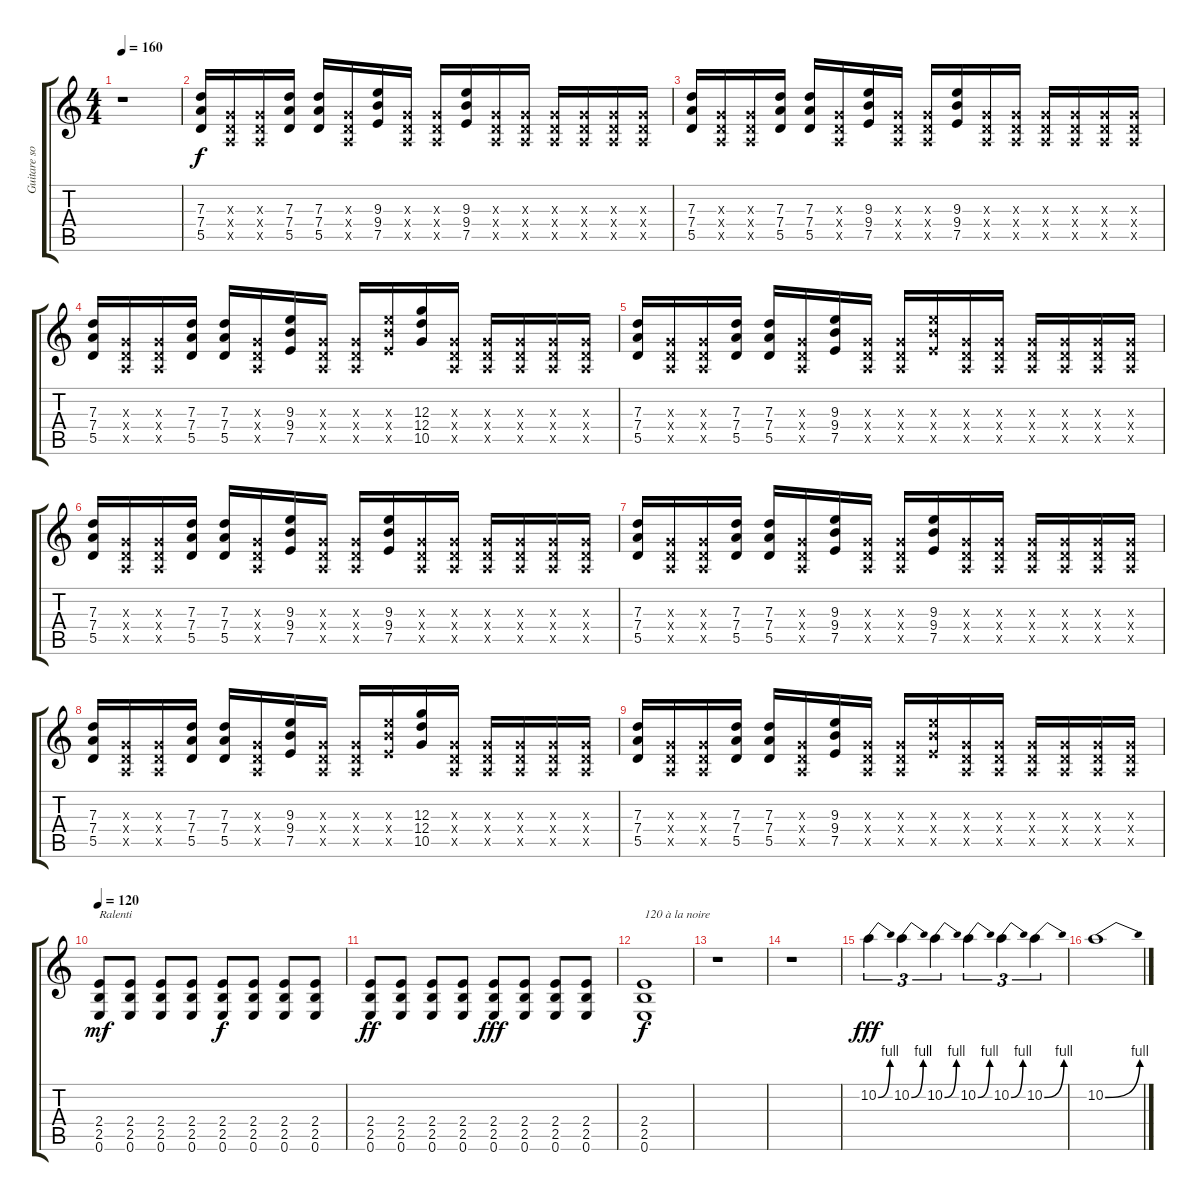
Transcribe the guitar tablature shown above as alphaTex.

\track ("Guitare solo" "Guitare so") {instrument overdrivenguitar}
\staff {score tabs}
\tuning (E4 B3 G3 D3 A2 E2) {hide}
\ts (4 4)
\tempo 160
\clef g2
\ks c
r.1{dy f} |
(7.3 7.4 5.5).16{instrument overdrivenguitar} (0.3{x} 0.4{x} 0.5{x}).16 (0.3{x} 0.4{x} 0.5{x}).16 (7.3 7.4 5.5).16 (7.3 7.4 5.5).16 (0.3{x} 0.4{x} 0.5{x}).16 (9.3 9.4 7.5).16 (0.3{x} 0.4{x} 0.5{x}).16 (0.3{x} 0.4{x} 0.5{x}).16 (9.3 9.4 7.5).16 (0.3{x} 0.4{x} 0.5{x}).16 (0.3{x} 0.4{x} 0.5{x}).16 (0.3{x} 0.4{x} 0.5{x}).16 (0.3{x} 0.4{x} 0.5{x}).16 (0.3{x} 0.4{x} 0.5{x}).16 (0.3{x} 0.4{x} 0.5{x}).16 |
(7.3 7.4 5.5).16 (0.3{x} 0.4{x} 0.5{x}).16 (0.3{x} 0.4{x} 0.5{x}).16 (7.3 7.4 5.5).16 (7.3 7.4 5.5).16 (0.3{x} 0.4{x} 0.5{x}).16 (9.3 9.4 7.5).16 (0.3{x} 0.4{x} 0.5{x}).16 (0.3{x} 0.4{x} 0.5{x}).16 (9.3 9.4 7.5).16 (0.3{x} 0.4{x} 0.5{x}).16 (0.3{x} 0.4{x} 0.5{x}).16 (0.3{x} 0.4{x} 0.5{x}).16 (0.3{x} 0.4{x} 0.5{x}).16 (0.3{x} 0.4{x} 0.5{x}).16 (0.3{x} 0.4{x} 0.5{x}).16 |
(7.3 7.4 5.5).16 (0.3{x} 0.4{x} 0.5{x}).16 (0.3{x} 0.4{x} 0.5{x}).16 (7.3 7.4 5.5).16 (7.3 7.4 5.5).16 (0.3{x} 0.4{x} 0.5{x}).16 (9.3 9.4 7.5).16 (0.3{x} 0.4{x} 0.5{x}).16 (0.3{x} 0.4{x} 0.5{x}).16 (9.3{x} 9.4{x} 7.5{x}).16 (12.3 12.4 10.5).16 (0.3{x} 0.4{x} 0.5{x}).16 (0.3{x} 0.4{x} 0.5{x}).16 (0.3{x} 0.4{x} 0.5{x}).16 (0.3{x} 0.4{x} 0.5{x}).16 (0.3{x} 0.4{x} 0.5{x}).16 |
(7.3 7.4 5.5).16 (0.3{x} 0.4{x} 0.5{x}).16 (0.3{x} 0.4{x} 0.5{x}).16 (7.3 7.4 5.5).16 (7.3 7.4 5.5).16 (0.3{x} 0.4{x} 0.5{x}).16 (9.3 9.4 7.5).16 (0.3{x} 0.4{x} 0.5{x}).16 (0.3{x} 0.4{x} 0.5{x}).16 (9.3{x} 9.4{x} 7.5{x}).16 (0.3{x} 0.4{x} 0.5{x}).16 (0.3{x} 0.4{x} 0.5{x}).16 (0.3{x} 0.4{x} 0.5{x}).16 (0.3{x} 0.4{x} 0.5{x}).16 (0.3{x} 0.4{x} 0.5{x}).16 (0.3{x} 0.4{x} 0.5{x}).16 |
(7.3 7.4 5.5).16 (0.3{x} 0.4{x} 0.5{x}).16 (0.3{x} 0.4{x} 0.5{x}).16 (7.3 7.4 5.5).16 (7.3 7.4 5.5).16 (0.3{x} 0.4{x} 0.5{x}).16 (9.3 9.4 7.5).16 (0.3{x} 0.4{x} 0.5{x}).16 (0.3{x} 0.4{x} 0.5{x}).16 (9.3 9.4 7.5).16 (0.3{x} 0.4{x} 0.5{x}).16 (0.3{x} 0.4{x} 0.5{x}).16 (0.3{x} 0.4{x} 0.5{x}).16 (0.3{x} 0.4{x} 0.5{x}).16 (0.3{x} 0.4{x} 0.5{x}).16 (0.3{x} 0.4{x} 0.5{x}).16 |
(7.3 7.4 5.5).16 (0.3{x} 0.4{x} 0.5{x}).16 (0.3{x} 0.4{x} 0.5{x}).16 (7.3 7.4 5.5).16 (7.3 7.4 5.5).16 (0.3{x} 0.4{x} 0.5{x}).16 (9.3 9.4 7.5).16 (0.3{x} 0.4{x} 0.5{x}).16 (0.3{x} 0.4{x} 0.5{x}).16 (9.3 9.4 7.5).16 (0.3{x} 0.4{x} 0.5{x}).16 (0.3{x} 0.4{x} 0.5{x}).16 (0.3{x} 0.4{x} 0.5{x}).16 (0.3{x} 0.4{x} 0.5{x}).16 (0.3{x} 0.4{x} 0.5{x}).16 (0.3{x} 0.4{x} 0.5{x}).16 |
(7.3 7.4 5.5).16 (0.3{x} 0.4{x} 0.5{x}).16 (0.3{x} 0.4{x} 0.5{x}).16 (7.3 7.4 5.5).16 (7.3 7.4 5.5).16 (0.3{x} 0.4{x} 0.5{x}).16 (9.3 9.4 7.5).16 (0.3{x} 0.4{x} 0.5{x}).16 (0.3{x} 0.4{x} 0.5{x}).16 (9.3{x} 9.4{x} 7.5{x}).16 (12.3 12.4 10.5).16 (0.3{x} 0.4{x} 0.5{x}).16 (0.3{x} 0.4{x} 0.5{x}).16 (0.3{x} 0.4{x} 0.5{x}).16 (0.3{x} 0.4{x} 0.5{x}).16 (0.3{x} 0.4{x} 0.5{x}).16 |
(7.3 7.4 5.5).16 (0.3{x} 0.4{x} 0.5{x}).16 (0.3{x} 0.4{x} 0.5{x}).16 (7.3 7.4 5.5).16 (7.3 7.4 5.5).16 (0.3{x} 0.4{x} 0.5{x}).16 (9.3 9.4 7.5).16 (0.3{x} 0.4{x} 0.5{x}).16 (0.3{x} 0.4{x} 0.5{x}).16 (9.3{x} 9.4{x} 7.5{x}).16 (0.3{x} 0.4{x} 0.5{x}).16 (0.3{x} 0.4{x} 0.5{x}).16 (0.3{x} 0.4{x} 0.5{x}).16 (0.3{x} 0.4{x} 0.5{x}).16 (0.3{x} 0.4{x} 0.5{x}).16 (0.3{x} 0.4{x} 0.5{x}).16 |
\tempo 120
(2.4 2.5 0.6).8{txt "Ralenti" dy mf} (2.4 2.5 0.6).8 (2.4 2.5 0.6).8 (2.4 2.5 0.6).8 (2.4 2.5 0.6).8{dy f} (2.4 2.5 0.6).8 (2.4 2.5 0.6).8 (2.4 2.5 0.6).8 |
(2.4 2.5 0.6).8{dy ff} (2.4 2.5 0.6).8 (2.4 2.5 0.6).8 (2.4 2.5 0.6).8 (2.4 2.5 0.6).8{dy fff} (2.4 2.5 0.6).8 (2.4 2.5 0.6).8 (2.4 2.5 0.6).8 |
(2.4 2.5 0.6).1{txt "120 à la noire" dy f} |
r.1 |
r.1 |
10.2{be (bend 0 0 60 4)}.4{tu (3 2) dy fff} 10.2{be (bend 0 0 60 4)}.4{tu (3 2)} 10.2{be (bend 0 0 60 4)}.4{tu (3 2)} 10.2{be (bend 0 0 60 4)}.4{tu (3 2)} 10.2{be (bend 0 0 60 4)}.4{tu (3 2)} 10.2{be (bend 0 0 60 4)}.4{tu (3 2)} |
10.2{be (bend 0 0 60 4)}.1
